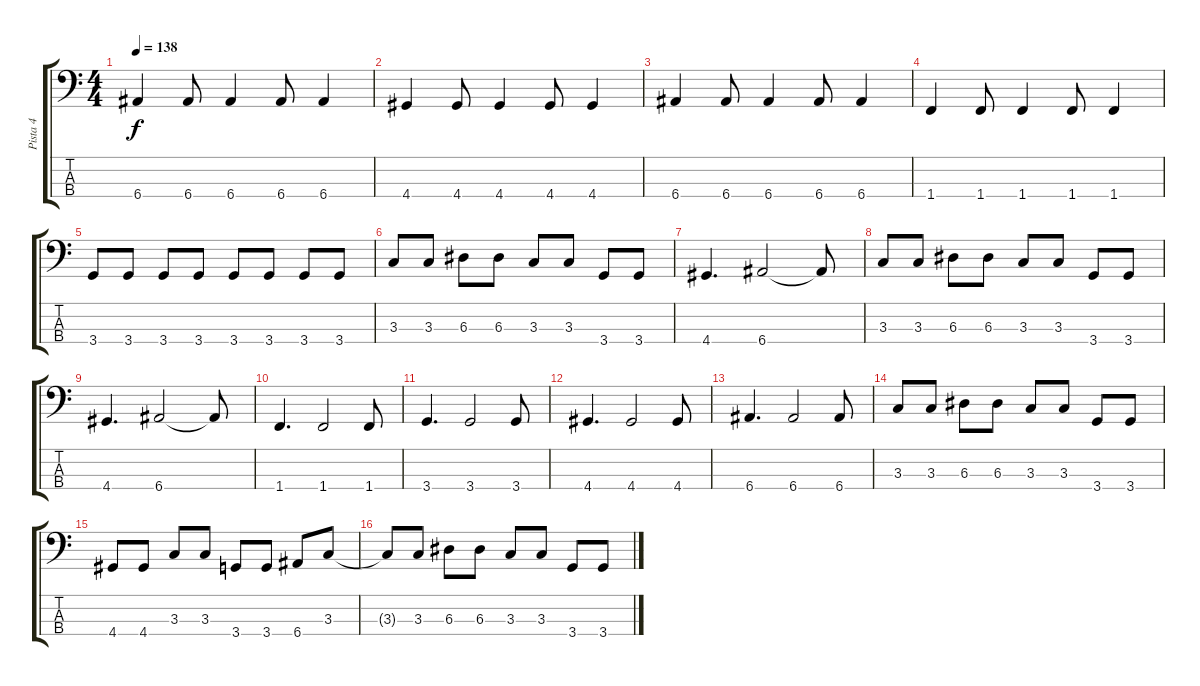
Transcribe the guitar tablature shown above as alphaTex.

\track ("Pista 4" "Pista 4") {instrument electricbassfinger}
\staff {score tabs}
\tuning (G2 D2 A1 E1) {hide}
\ts (4 4)
\tempo 138
\clef f4
\ks c
6.4.4{dy f} 6.4.8 6.4.4 6.4.8 6.4.4 |
4.4.4 4.4.8 4.4.4 4.4.8 4.4.4 |
6.4.4 6.4.8 6.4.4 6.4.8 6.4.4 |
1.4.4 1.4.8 1.4.4 1.4.8 1.4.4 |
3.4.8 3.4.8 3.4.8 3.4.8 3.4.8 3.4.8 3.4.8 3.4.8 |
3.3.8 3.3.8 6.3.8 6.3.8 3.3.8 3.3.8 3.4.8 3.4.8 |
4.4.4{d} 6.4.2 6.4{t}.8 |
3.3.8 3.3.8 6.3.8 6.3.8 3.3.8 3.3.8 3.4.8 3.4.8 |
4.4.4{d} 6.4.2 6.4{t}.8 |
1.4.4{d} 1.4.2 1.4.8 |
3.4.4{d} 3.4.2 3.4.8 |
4.4.4{d} 4.4.2 4.4.8 |
6.4.4{d} 6.4.2 6.4.8 |
3.3.8 3.3.8 6.3.8 6.3.8 3.3.8 3.3.8 3.4.8 3.4.8 |
4.4.8 4.4.8 3.3.8 3.3.8 3.4.8 3.4.8 6.4.8 3.3.8 |
3.3{t}.8 3.3.8 6.3.8 6.3.8 3.3.8 3.3.8 3.4.8 3.4.8
